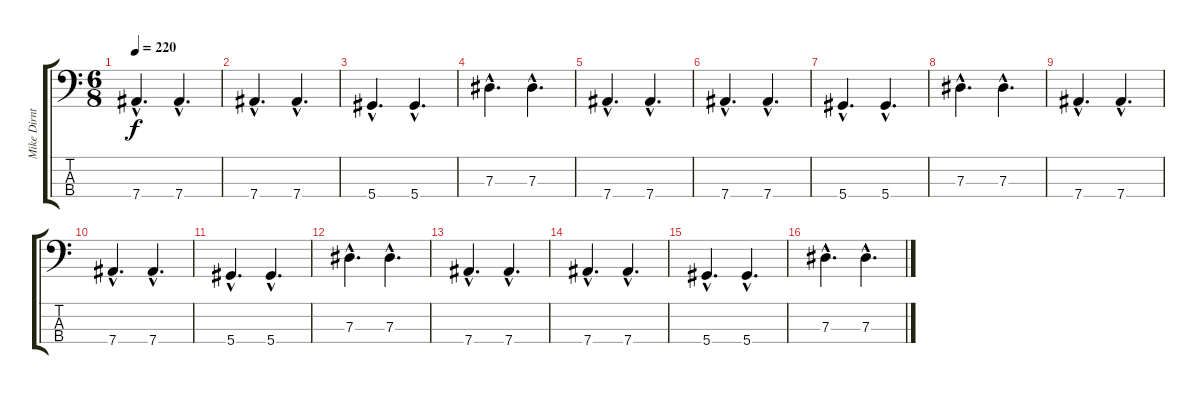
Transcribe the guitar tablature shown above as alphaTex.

\track ("Mike Dirnt" "Mike Dirnt") {instrument electricbassfinger}
\staff {score tabs}
\tuning (Gb2 Db2 Ab1 Eb1) {hide}
\ts (6 8)
\tempo 220
\clef f4
\ks c
7.4{hac}.4{d dy f} 7.4{hac}.4{d} |
7.4{hac}.4{d} 7.4{hac}.4{d} |
5.4{hac}.4{d} 5.4{hac}.4{d} |
7.3{hac}.4{d} 7.3{hac}.4{d} |
7.4{hac}.4{d} 7.4{hac}.4{d} |
7.4{hac}.4{d} 7.4{hac}.4{d} |
5.4{hac}.4{d} 5.4{hac}.4{d} |
7.3{hac}.4{d} 7.3{hac}.4{d} |
7.4{hac}.4{d} 7.4{hac}.4{d} |
7.4{hac}.4{d} 7.4{hac}.4{d} |
5.4{hac}.4{d} 5.4{hac}.4{d} |
7.3{hac}.4{d} 7.3{hac}.4{d} |
7.4{hac}.4{d} 7.4{hac}.4{d} |
7.4{hac}.4{d} 7.4{hac}.4{d} |
5.4{hac}.4{d} 5.4{hac}.4{d} |
7.3{hac}.4{d} 7.3{hac}.4{d}
